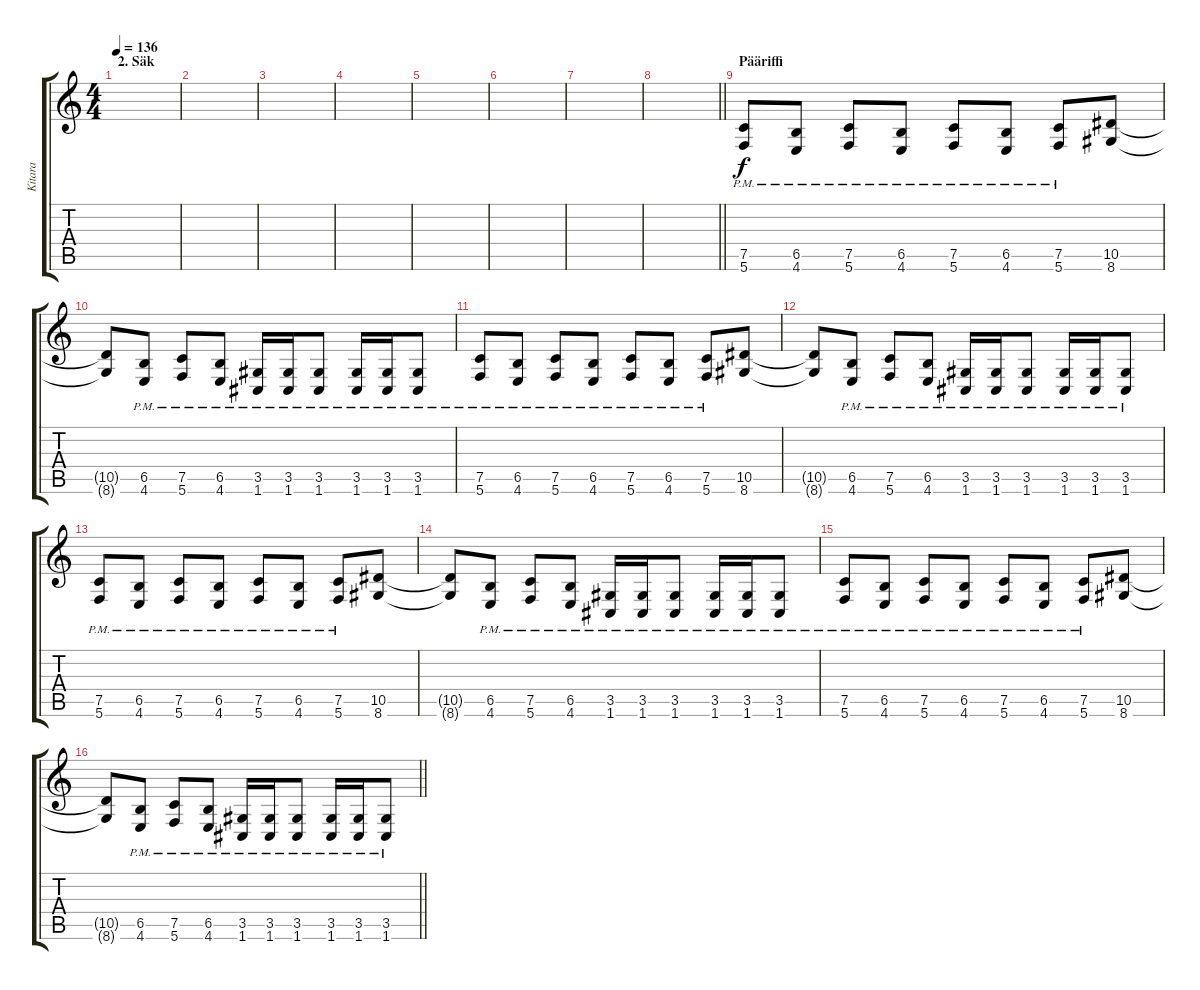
\track ("Kitara" "Kitara") {instrument distortionguitar}
\staff {score tabs}
\tuning (C4 G3 Eb3 Bb2 F2 C2) {hide}
\ts (4 4)
\section ("" "2. Säk")
\tempo 136
\clef g2
\ks c
|
|
|
|
|
|
|
\barLineRight lightlight
|
\section ("" "Pääriffi")
(7.5{pm} 5.6{pm}).8 (6.5{pm} 4.6{pm}).8 (7.5{pm} 5.6{pm}).8 (6.5{pm} 4.6{pm}).8 (7.5{pm} 5.6{pm}).8 (6.5{pm} 4.6{pm}).8 (7.5{pm} 5.6{pm}).8 (10.5 8.6).8 |
(10.5{t} 8.6{t}).8 (6.5{pm} 4.6{pm}).8 (7.5{pm} 5.6{pm}).8 (6.5{pm} 4.6{pm}).8 (3.5{pm} 1.6{pm}).16 (3.5{pm} 1.6{pm}).16 (3.5{pm} 1.6{pm}).8 (3.5{pm} 1.6{pm}).16 (3.5{pm} 1.6{pm}).16 (3.5{pm} 1.6{pm}).8 |
(7.5{pm} 5.6{pm}).8 (6.5{pm} 4.6{pm}).8 (7.5{pm} 5.6{pm}).8 (6.5{pm} 4.6{pm}).8 (7.5{pm} 5.6{pm}).8 (6.5{pm} 4.6{pm}).8 (7.5{pm} 5.6{pm}).8 (10.5 8.6).8 |
(10.5{t} 8.6{t}).8 (6.5{pm} 4.6{pm}).8 (7.5{pm} 5.6{pm}).8 (6.5{pm} 4.6{pm}).8 (3.5{pm} 1.6{pm}).16 (3.5{pm} 1.6{pm}).16 (3.5{pm} 1.6{pm}).8 (3.5{pm} 1.6{pm}).16 (3.5{pm} 1.6{pm}).16 (3.5{pm} 1.6{pm}).8 |
(7.5{pm} 5.6{pm}).8 (6.5{pm} 4.6{pm}).8 (7.5{pm} 5.6{pm}).8 (6.5{pm} 4.6{pm}).8 (7.5{pm} 5.6{pm}).8 (6.5{pm} 4.6{pm}).8 (7.5{pm} 5.6{pm}).8 (10.5 8.6).8 |
(10.5{t} 8.6{t}).8 (6.5{pm} 4.6{pm}).8 (7.5{pm} 5.6{pm}).8 (6.5{pm} 4.6{pm}).8 (3.5{pm} 1.6{pm}).16 (3.5{pm} 1.6{pm}).16 (3.5{pm} 1.6{pm}).8 (3.5{pm} 1.6{pm}).16 (3.5{pm} 1.6{pm}).16 (3.5{pm} 1.6{pm}).8 |
(7.5{pm} 5.6{pm}).8 (6.5{pm} 4.6{pm}).8 (7.5{pm} 5.6{pm}).8 (6.5{pm} 4.6{pm}).8 (7.5{pm} 5.6{pm}).8 (6.5{pm} 4.6{pm}).8 (7.5{pm} 5.6{pm}).8 (10.5 8.6).8 |
\barLineRight lightlight
(10.5{t} 8.6{t}).8 (6.5{pm} 4.6{pm}).8 (7.5{pm} 5.6{pm}).8 (6.5{pm} 4.6{pm}).8 (3.5{pm} 1.6{pm}).16 (3.5{pm} 1.6{pm}).16 (3.5{pm} 1.6{pm}).8 (3.5{pm} 1.6{pm}).16 (3.5{pm} 1.6{pm}).16 (3.5{pm} 1.6{pm}).8
